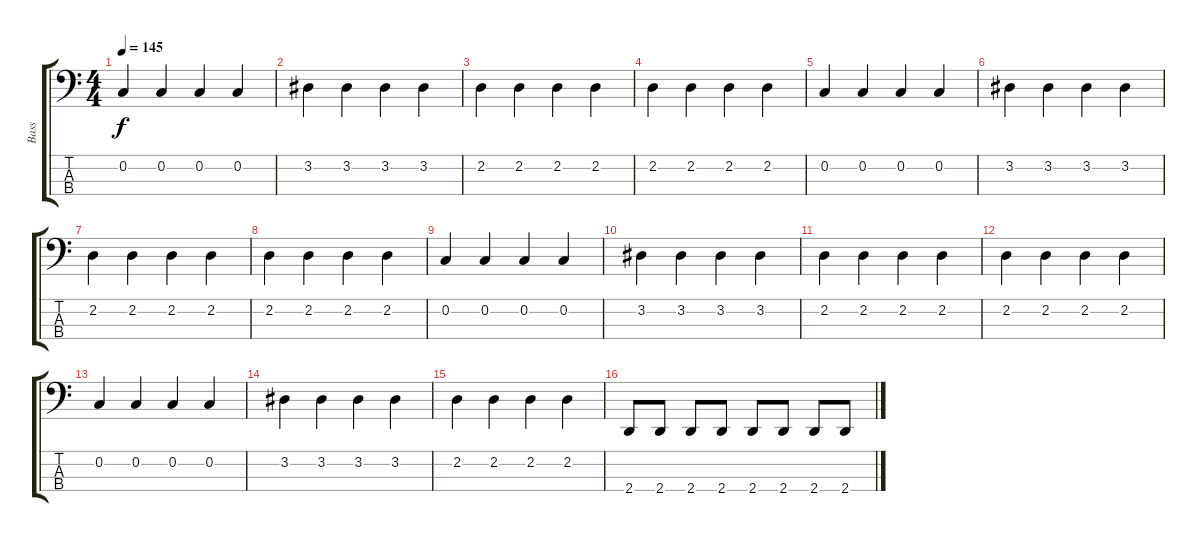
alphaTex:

\track ("Bass" "Bass") {instrument electricbasspick}
\staff {score tabs}
\tuning (F2 C2 G1 C1) {hide}
\ts (4 4)
\tempo 145
\clef f4
\ks c
0.2.4{dy f} 0.2.4 0.2.4 0.2.4 |
3.2.4 3.2.4 3.2.4 3.2.4 |
2.2.4 2.2.4 2.2.4 2.2.4 |
2.2.4 2.2.4 2.2.4 2.2.4 |
0.2.4 0.2.4 0.2.4 0.2.4 |
3.2.4 3.2.4 3.2.4 3.2.4 |
2.2.4 2.2.4 2.2.4 2.2.4 |
2.2.4 2.2.4 2.2.4 2.2.4 |
0.2.4 0.2.4 0.2.4 0.2.4 |
3.2.4 3.2.4 3.2.4 3.2.4 |
2.2.4 2.2.4 2.2.4 2.2.4 |
2.2.4 2.2.4 2.2.4 2.2.4 |
0.2.4 0.2.4 0.2.4 0.2.4 |
3.2.4 3.2.4 3.2.4 3.2.4 |
2.2.4 2.2.4 2.2.4 2.2.4 |
2.4.8 2.4.8 2.4.8 2.4.8 2.4.8 2.4.8 2.4.8 2.4.8
